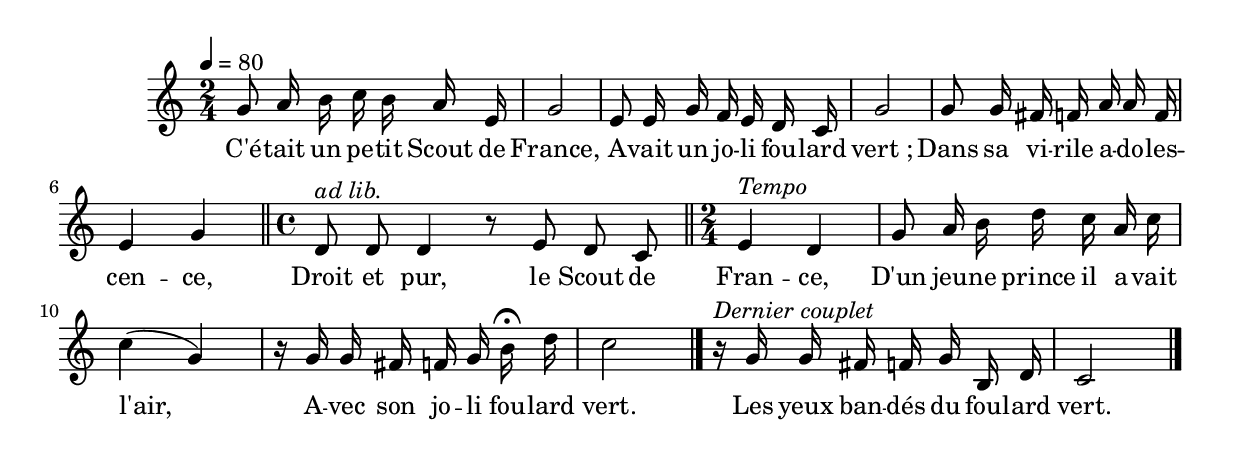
%Compilation:lilypond .ly
%Apercu:evince .pdf
%Esclaves:timidity -ia .midi
\version "2.12.1"
\include "italiano.ly"

\header {
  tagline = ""
  composer = ""
}                                        

MetriqueArmure = {
  \tempo 4=80
  \time 2/4
  \key do \major
}

italique = { \override Score . LyricText #'font-shape = #'italic }

roman = { \override Score . LyricText #'font-shape = #'roman }

MusiqueTheme = \relative do'' {
	sol8 la16 si do si la mi
	sol2
	mi8 mi16 sol fa mi re do
	sol'2
	sol8 sol16 fad fa la la fa
	mi4 sol
	\bar "||" \time 4/4
	re8^\markup{\italic "ad lib."} re re4 r8 mi re do
	\bar "||" \time 2/4
	mi4^\markup{\italic "Tempo"} re
	sol8 la16 si re do la do
	do4( sol)
	r16 sol sol fad fa sol si\fermata re
	do2 \bar "|."
	r16^\markup{\italic "Dernier couplet"} sol sol fad fa sol si, re
	do2 \bar "|."
}

Paroles = \lyricmode {
	C'é -- tait un pe -- tit Scout de France,
	A -- vait un jo -- li fou -- lard vert_;
	Dans sa vi -- rile a -- do -- les -- cen -- ce,
	Droit et pur, le Scout de Fran -- ce,
	D'un jeu -- ne prince il a -- vait l'air,
	A -- vec son jo -- li fou -- lard vert.
	
	Les yeux ban -- dés du fou -- lard vert.
}

\score{
    \new Staff <<
      \set Staff.midiInstrument = "flute"
      \new Voice = "theme" {
	\override Score.PaperColumn #'keep-inside-line = ##t
	\autoBeamOff
	\MetriqueArmure
	\MusiqueTheme
      }
      \new Lyrics \lyricsto theme {
	\Paroles
      }                       
    >>
\layout{}
\midi{}
}
